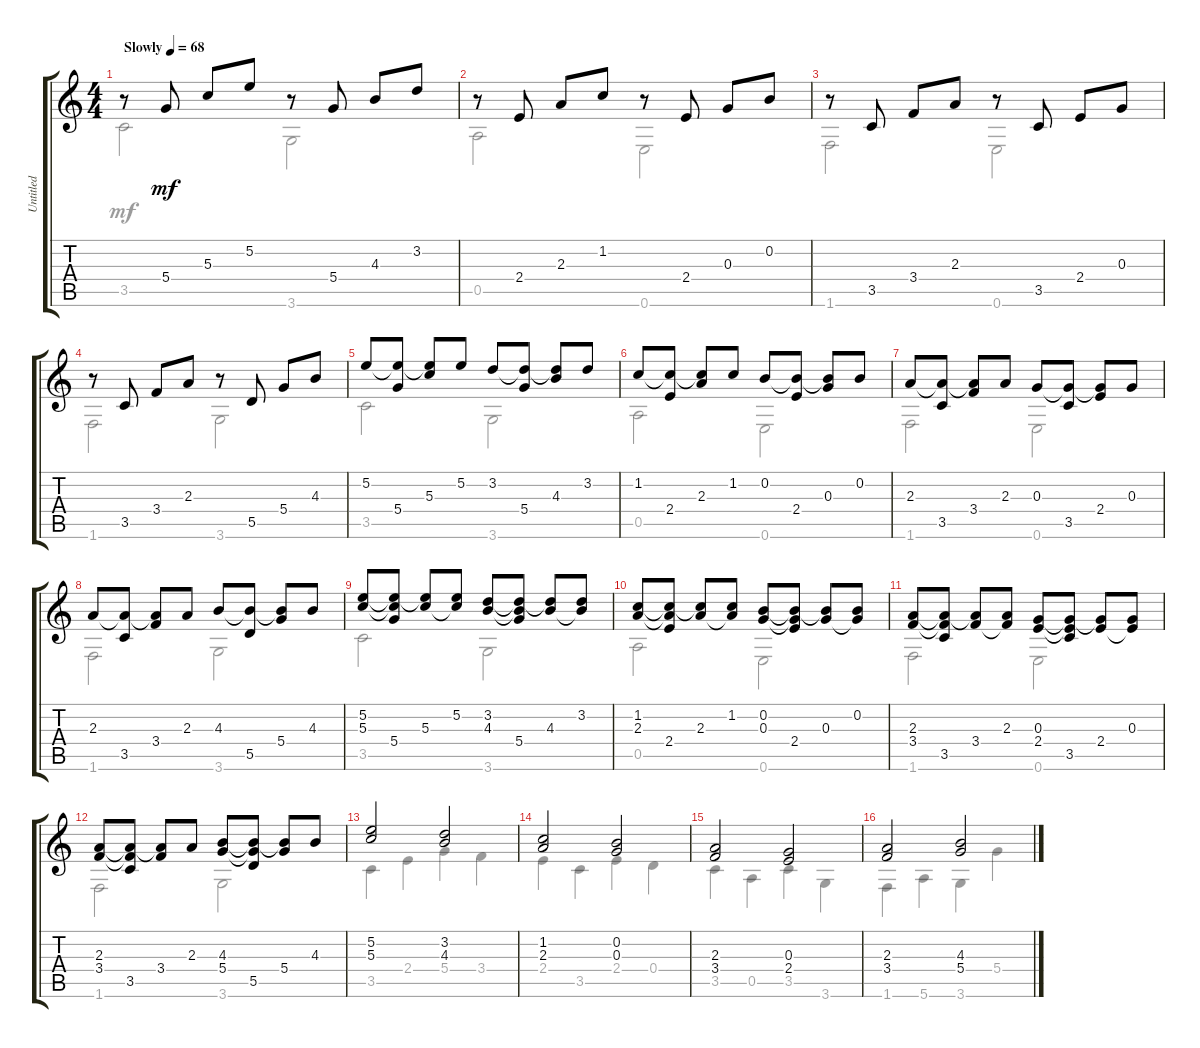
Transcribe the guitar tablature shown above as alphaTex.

\track ("Untitled" "Untitled") {instrument acousticguitarnylon}
\staff {score tabs}
\tuning (E4 B3 G3 D3 A2 E2) {hide}
\voice
\ts (4 4)
\tempo (68 "Slowly")
\clef g2
\ks c
r.8{dy mf instrument acousticguitarnylon} 5.4.8 5.3.8 5.2.8 r.8 5.4.8 4.3.8 3.2.8 |
r.8 2.4.8 2.3.8 1.2.8 r.8 2.4.8 0.3.8 0.2.8 |
r.8 3.5.8 3.4.8 2.3.8 r.8 3.5.8 2.4.8 0.3.8 |
r.8 3.5.8 3.4.8 2.3.8 r.8 5.5.8 5.4.8 4.3.8 |
5.2.8 (5.2{t} 5.4).8 (5.2{t} 5.3).8 5.2.8 3.2.8 (3.2{t} 5.4).8 (3.2{t} 4.3).8 3.2.8 |
1.2.8 (1.2{t} 2.4).8 (1.2{t} 2.3).8 1.2.8 0.2.8 (0.2{t} 2.4).8 (0.2{t} 0.3).8 0.2.8 |
2.3.8 (2.3{t} 3.5).8 (2.3{t} 3.4).8 2.3.8 0.3.8 (0.3{t} 3.5).8 (0.3{t} 2.4).8 0.3.8 |
2.3.8 (2.3{t} 3.5).8 (2.3{t} 3.4).8 2.3.8 4.3.8 (4.3{t} 5.5).8 (4.3{t} 5.4).8 4.3.8 |
(5.2 5.3).8 (5.2{t} 5.3{t} 5.4).8 (5.2{t} 5.3).8 (5.2 5.3{t}).8 (3.2 4.3).8 (3.2{t} 4.3{t} 5.4).8 (3.2{t} 4.3).8 (3.2 4.3{t}).8 |
(1.2 2.3).8 (1.2{t} 2.3{t} 2.4).8 (1.2{t} 2.3).8 (1.2 2.3{t}).8 (0.2 0.3).8 (0.2{t} 0.3{t} 2.4).8 (0.2{t} 0.3).8 (0.2 0.3{t}).8 |
(2.3 3.4).8 (2.3{t} 3.4{t} 3.5).8 (2.3{t} 3.4).8 (2.3 3.4{t}).8 (0.3 2.4).8 (0.3{t} 2.4{t} 3.5).8 (0.3{t} 2.4).8 (0.3 2.4{t}).8 |
(2.3 3.4).8 (2.3{t} 3.4{t} 3.5).8 (2.3{t} 3.4).8 2.3.8 (4.3 5.4).8 (4.3{t} 5.4{t} 5.5).8 (4.3{t} 5.4).8 4.3.8 |
(5.2 5.3).2 (3.2 4.3).2 |
(1.2 2.3).2 (0.2 0.3).2 |
(2.3 3.4).2 (0.3 2.4).2 |
(2.3 3.4).2 (4.3 5.4).2
\voice
\clef g2
\ottava regular
\simile none
\ks c
3.5.2{dy mf} 3.6.2 |
0.5.2 0.6.2 |
1.6.2 0.6.2 |
1.6.2 3.6.2 |
3.5.2 3.6.2 |
0.5.2 0.6.2 |
1.6.2 0.6.2 |
1.6.2 3.6.2 |
3.5.2 3.6.2 |
0.5.2 0.6.2 |
1.6.2 0.6.2 |
1.6.2 3.6.2 |
3.5.4 2.4.4 5.4.4 3.4.4 |
2.4.4 3.5.4 2.4.4 0.4.4 |
3.5.4 0.5.4 3.5.4 3.6.4 |
1.6.4 5.6.4 3.6.4 5.4.4
